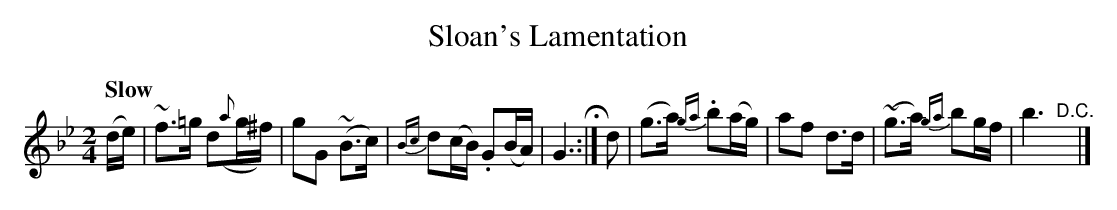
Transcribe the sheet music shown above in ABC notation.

X:1
T:Sloan's Lamentation
Q:"Slow"
M:2/4
L:1/8
K:Gm
(d/e/) | ~f>=g d({a}g/^f/) | gG (~B>c) | {Bc}d(c/B/) .G(B/A/) | G3 H:|\
d | (g>a) {ga}.b(a/g/) | af d>d | (~g>a) {ga}bg/f/ | b3 "^D.C."y|]
